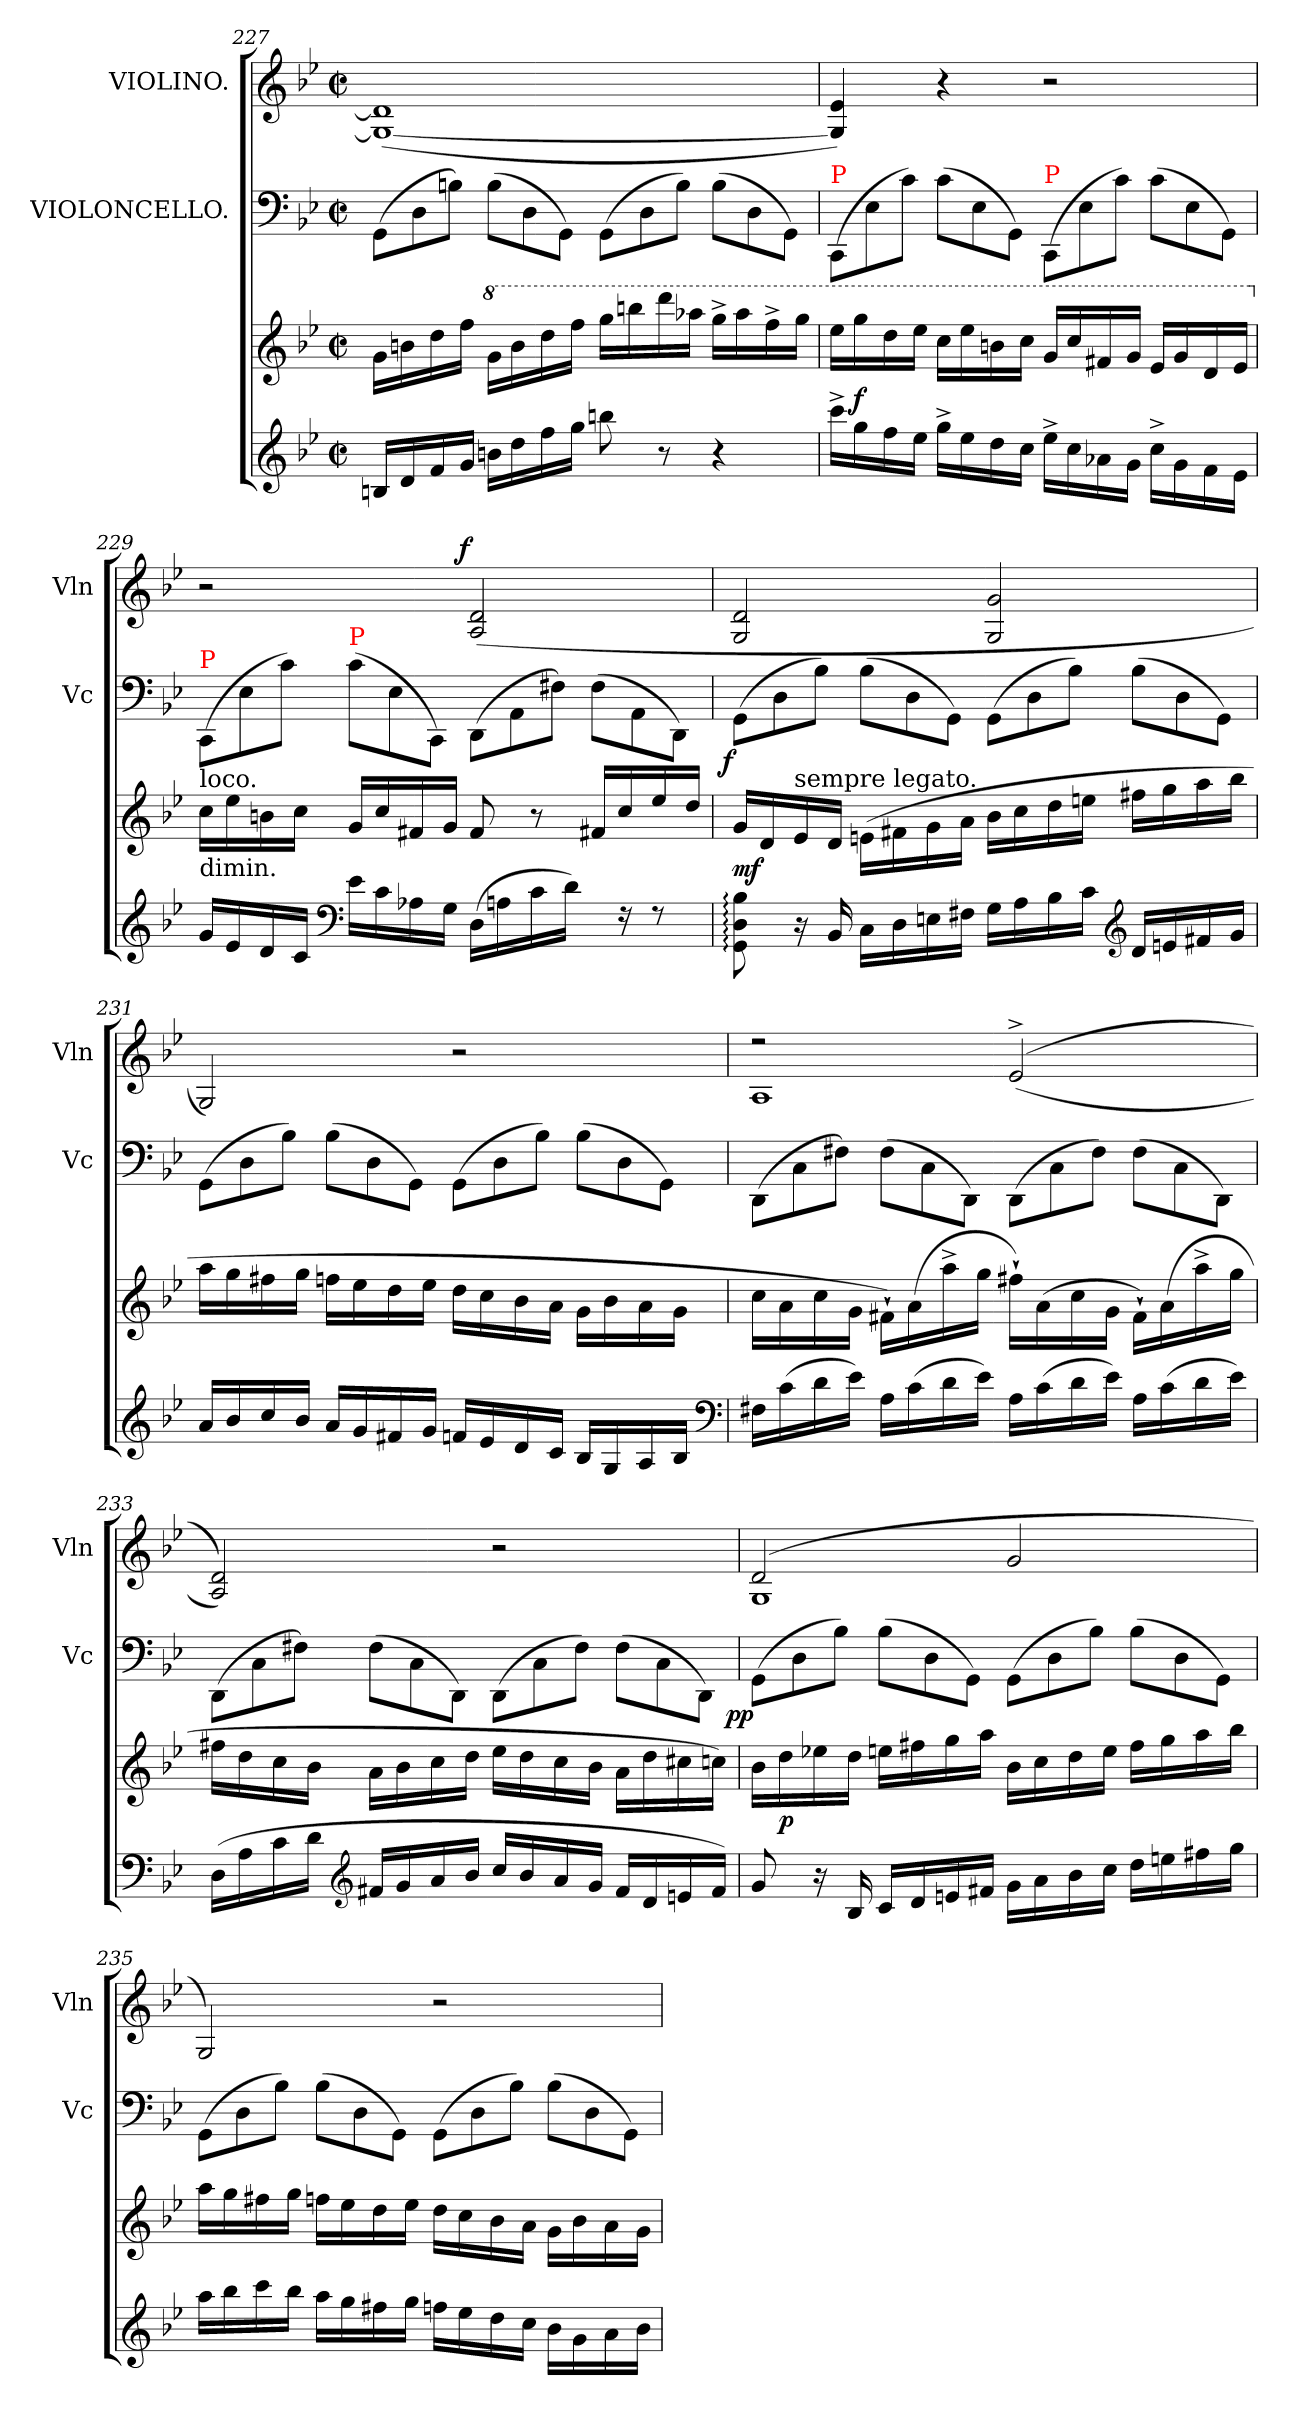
**kern	**kern	**dynam	**kern	**dynam	**kern	**dynam
*part3	*part3	*part3	*part2	*part2	*part1	*part1
*staff4	*staff3	*staff3/4	*staff2	*staff2	*staff1	*staff1
*	*	*	*I"VIOLONCELLO.	*	*I"VIOLINO.	*
*	*	*	*I'Vc	*	*I'Vln	*
*clefG2	*clefG2	*	*clefF4	*	*clefG2	*
*k[b-e-]	*k[b-e-]	*	*k[b-e-]	*	*k[b-e-]	*
*g:	*g:	*	*g:	*	*g:	*
*M2/2	*M2/2	*	*M2/2	*	*M2/2	*
*met(c|)	*met(c|)	*	*met(c|)	*	*met(c|)	*
*	*	*	*Xtuplet	*	*	*
=227	=227	=227	=227	=227	=227	=227
16BnLL	16gLL	.	(>12GGL	.	(>1d] 1G_	.
16d	16bn	.	.	.	.	.
.	.	.	12D	.	.	.
16f	16dd	.	.	.	.	.
.	.	.	12BnJ)	.	.	.
16gJJ	16ffJJ	.	.	.	.	.
*	*8va	*	*	*	*	*
16bnLL	16ggLL	.	(>12BL	.	.	.
16dd	16bb	.	.	.	.	.
.	.	.	12D	.	.	.
16ff	16ddd	.	.	.	.	.
.	.	.	12GGJ)	.	.	.
16ggJJ	16fffJJ	.	.	.	.	.
8bbn	16gggLL	.	(>12GGL	.	.	.
.	16bbbn	.	.	.	.	.
.	.	.	12D	.	.	.
8r	16dddd	.	.	.	.	.
.	.	.	12BJ)	.	.	.
.	16aaa-XJJ	.	.	.	.	.
4r	16ggg^<LL	.	(>12BL	.	.	.
.	16aaa-	.	.	.	.	.
.	.	.	12D	.	.	.
.	16fff^<	.	.	.	.	.
.	.	.	12GGJ)	.	.	.
.	16gggJJ	.	.	.	.	.
=228	=228	=228	=228	=228	=228	=228
!	!	!	!LO:TX:a:color=red:t=P	!	!	!
16ccc^<LL	16eee-LL	.	(>12CC/L	.	4e- 4G])	.
16gg	16ggg	f	.	.	.	.
.	.	.	12E-\	.	.	.
16ff	16ddd	.	.	.	.	.
.	.	.	12c\J)	.	.	.
16ee-JJ	16eee-JJ	.	.	.	.	.
16gg^<LL	16cccLL	.	(>12cL	.	4r	.
16ee-	16eee-	.	.	.	.	.
.	.	.	12E-	.	.	.
16dd	16bbn	.	.	.	.	.
.	.	.	12GGJ)	.	.	.
16ccJJ	16cccJJ	.	.	.	.	.
!	!	!	!LO:TX:a:color=red:t=P	!	!	!
16ee-^<LL	16ggLL	.	(>12CC/L	.	2r	.
16cc	16ccc	.	.	.	.	.
.	.	.	12E-\	.	.	.
16a-X	16ff#X	.	.	.	.	.
.	.	.	12c\J)	.	.	.
16gJJ	16ggJJ	.	.	.	.	.
16cc^<\LL	16ee-LL	.	(>12cL	.	.	.
16g	16gg	.	.	.	.	.
.	.	.	12E-	.	.	.
16f	16dd	.	.	.	.	.
.	.	.	12GGJ)	.	.	.
16e-JJ	16ee-JJ	.	.	.	.	.
=229	=229	=229	=229	=229	=229	=229
*	*X8va	*	*	*	*	*
!	!	!	!LO:TX:a:color=red:t=P	!	!	!
!	!LO:TX:c:t=dimin.	!	!	!	!	!
!	!LO:TX:a:t=loco.	!	!	!	!	!
16gLL	16ccLL	.	(>12CC/L	.	2r	.
16e-	16ee-	.	.	.	.	.
.	.	.	12E-\	.	.	.
16d	16bn	.	.	.	.	.
.	.	.	12c\J)	.	.	.
16cJJ	16ccJJ	.	.	.	.	.
*clefF4	*	*	*	*	*	*
!	!	!	!LO:TX:a:color=red:t=P	!	!	!
16e-LL	16gLL	.	(>12c\L	.	.	.
16c	16cc	.	.	.	.	.
.	.	.	12E-\	.	.	.
16A-X	16f#X	.	.	.	.	.
.	.	.	12CC/J)	.	.	.
16GJJ	16gJJ	.	.	.	.	.
!	!	!	!	!	!	!LO:DY:a:rj
(>16DLL	8f#	.	(>12DD\L	.	(>2d 2A	f
16An	.	.	.	.	.	.
.	.	.	12AA\	.	.	.
16c	8r	.	.	.	.	.
.	.	.	12F#X\J)	.	.	.
16dJJ)	.	.	.	.	.	.
16ryy	16f#X/LL	.	(>12F#\L	.	.	.
16rF	16cc	.	.	.	.	.
.	.	.	12AA\	.	.	.
8rF	16ee-	.	.	.	.	.
.	.	.	12DD\J)	.	.	.
.	16ddJJ	.	.	.	.	.
=230	=230	=230	=230	=230	=230	=230
!	!	!	!	!LO:DY:rj	!	!
8B-: 8D: 8GG:	16gLL	mf	(>12GGL	f	2d 2G	.
.	16d	.	.	.	.	.
.	.	.	12D	.	.	.
!	!LO:TX:a:t=sempre legato.	!	!	!	!	!
16r	16e-	.	.	.	.	.
.	.	.	12B-J)	.	.	.
16BB-	16dJJ	.	.	.	.	.
16CLL	(>16en\LL	.	(>12B-L	.	.	.
16D	16f#X	.	.	.	.	.
.	.	.	12D	.	.	.
16En	16g	.	.	.	.	.
.	.	.	12GGJ)	.	.	.
16F#XJJ	16aJJ	.	.	.	.	.
16GLL	16b-LL	.	(>12GGL	.	2g 2G	.
16A	16cc	.	.	.	.	.
.	.	.	12D	.	.	.
16B-	16dd	.	.	.	.	.
.	.	.	12B-J)	.	.	.
16cJJ	16eeJJ	.	.	.	.	.
*clefG2	*	*	*	*	*	*
16dLL	16ff#LL	.	(>12B-L	.	.	.
16e	16gg	.	.	.	.	.
.	.	.	12D	.	.	.
16f#	16aa	.	.	.	.	.
.	.	.	12GGJ)	.	.	.
16gJJ	16bb-JJ	.	.	.	.	.
=231	=231	=231	=231	=231	=231	=231
16a/LL	16aaLL	.	(>12GGL	.	2G)	.
16b-	16gg	.	.	.	.	.
.	.	.	12D	.	.	.
16cc	16ff#X	.	.	.	.	.
.	.	.	12B-J)	.	.	.
16b-JJ	16ggJJ	.	.	.	.	.
16a/LL	16ffnLL	.	(>12B-L	.	.	.
16g	16ee-	.	.	.	.	.
.	.	.	12D	.	.	.
16f#X	16dd	.	.	.	.	.
.	.	.	12GGJ)	.	.	.
16gJJ	16ee-JJ	.	.	.	.	.
16fnLL	16ddLL	.	(>12GGL	.	2r	.
16e-	16cc	.	.	.	.	.
.	.	.	12D	.	.	.
16d	16b-	.	.	.	.	.
.	.	.	12B-J)	.	.	.
16cJJ	16aJJ	.	.	.	.	.
16B-LL	16g\LL	.	(>12B-L	.	.	.
16G	16b-	.	.	.	.	.
.	.	.	12D	.	.	.
16A	16a	.	.	.	.	.
.	.	.	12GGJ)	.	.	.
16B-JJ	16gJJ	.	.	.	.	.
*clefF4	*	*	*	*	*	*
=232	=232	=232	=232	=232	=232	=232
*	*	*	*	*	*^	*
16F#XLL	16cc\LL	.	(>12DD\L	.	2r	1A	.
(>16c	16a	.	.	.	.	.	.
.	.	.	12C\	.	.	.	.
16d	16cc	.	.	.	.	.	.
.	.	.	12F#X\J)	.	.	.	.
16e-JJ)	16gJJ	.	.	.	.	.	.
16ALL	16f#X`>LL)	.	(>12F#\L	.	.	.	.
(16c	(16a	.	.	.	.	.	.
.	.	.	12C\	.	.	.	.
16d	16aa^<	.	.	.	.	.	.
.	.	.	12DD\J)	.	.	.	.
16e-JJ)	16ggJJ	.	.	.	.	.	.
16ALL	16ff#X`>LL)	.	(>12DD\L	.	(>(<2e-^>	.	.
(16c	(>16a	.	.	.	.	.	.
.	.	.	12C\	.	.	.	.
16d	16cc	.	.	.	.	.	.
.	.	.	12F#\J)	.	.	.	.
16e-JJ)	16gJJ	.	.	.	.	.	.
16ALL	16f#`>LL)	.	(>12F#\L	.	.	.	.
(16c	(>16a	.	.	.	.	.	.
.	.	.	12C\	.	.	.	.
16d	16aa^<	.	.	.	.	.	.
.	.	.	12DD\J)	.	.	.	.
16e-JJ)	16ggJJ	.	.	.	.	.	.
*	*	*	*	*	*v	*v	*
=233	=233	=233	=233	=233	=233	=233
(>16DLL	16ff#XLL	.	(>12DD\L	.	2d 2A))	.
16A	16dd	.	.	.	.	.
.	.	.	12C\	.	.	.
16c	16cc	.	.	.	.	.
.	.	.	12F#X\J)	.	.	.
16dJJ	16b-JJ	.	.	.	.	.
*clefG2	*	*	*	*	*	*
16f#XLL	16aLL	.	(>12F#\L	.	.	.
16g	16b-	.	.	.	.	.
.	.	.	12C\	.	.	.
16a	16cc	.	.	.	.	.
.	.	.	12DD\J)	.	.	.
16b-JJ	16ddJJ	.	.	.	.	.
16ccLL	16ee-LL	.	(>12DD\L	.	2r	.
16b-	16dd	.	.	.	.	.
.	.	.	12C\	.	.	.
16a	16cc	.	.	.	.	.
.	.	.	12F#\J)	.	.	.
16gJJ	16b-JJ	.	.	.	.	.
16f#LL	16aLL	.	(>12F#\L	.	.	.
16d	16dd	.	.	.	.	.
.	.	.	12C\	.	.	.
16en	16cc#X	.	.	.	.	.
.	.	.	12DD\J)	.	.	.
16f#JJ)	16ccnJJ)	.	.	.	.	.
=234	=234	=234	=234	=234	=234	=234
*	*	*	*	*	*^	*
!	!	!	!	!LO:DY:rj	!	!	!
8g	16b-LL	.	(>12GGL	pp	(>2d	1G	.
.	16dd	p	.	.	.	.	.
.	.	.	12D	.	.	.	.
16r	16ee-X	.	.	.	.	.	.
.	.	.	12B-J)	.	.	.	.
16B-	16ddJJ	.	.	.	.	.	.
16cLL	16eenLL	.	(>12B-L	.	.	.	.
16d	16ff#X	.	.	.	.	.	.
.	.	.	12D	.	.	.	.
16en	16gg	.	.	.	.	.	.
.	.	.	12GGJ)	.	.	.	.
16f#XJJ	16aaJJ	.	.	.	.	.	.
16g\LL	16b-LL	.	(>12GGL	.	2g	.	.
16a	16cc	.	.	.	.	.	.
.	.	.	12D	.	.	.	.
16b-	16dd	.	.	.	.	.	.
.	.	.	12B-J)	.	.	.	.
16ccJJ	16eeJJ	.	.	.	.	.	.
16ddLL	16ff#LL	.	(>12B-L	.	.	.	.
16een	16gg	.	.	.	.	.	.
.	.	.	12D	.	.	.	.
16ff#X	16aa	.	.	.	.	.	.
.	.	.	12GGJ)	.	.	.	.
16ggJJ	16bb-JJ	.	.	.	.	.	.
*	*	*	*	*	*v	*v	*
=235	=235	=235	=235	=235	=235	=235
16aaLL	16aaLL	.	(>12GGL	.	2G)	.
16bb-	16gg	.	.	.	.	.
.	.	.	12D	.	.	.
16ccc	16ff#X	.	.	.	.	.
.	.	.	12B-J)	.	.	.
16bb-JJ	16ggJJ	.	.	.	.	.
16aaLL	16ffnLL	.	(>12B-L	.	.	.
16gg	16ee-	.	.	.	.	.
.	.	.	12D	.	.	.
16ff#X	16dd	.	.	.	.	.
.	.	.	12GGJ)	.	.	.
16ggJJ	16ee-JJ	.	.	.	.	.
16ffnLL	16ddLL	.	(>12GGL	.	2r	.
16ee-	16cc	.	.	.	.	.
.	.	.	12D	.	.	.
16dd	16b-	.	.	.	.	.
.	.	.	12B-J)	.	.	.
16ccJJ	16aJJ	.	.	.	.	.
16b-\LL	16g\LL	.	(>12B-L	.	.	.
16g	16b-	.	.	.	.	.
.	.	.	12D	.	.	.
16a	16a	.	.	.	.	.
.	.	.	12GGJ)	.	.	.
16b-JJ	16gJJ	.	.	.	.	.
=	=	=	=	=	=	=
*-	*-	*-	*-	*-	*-	*-
